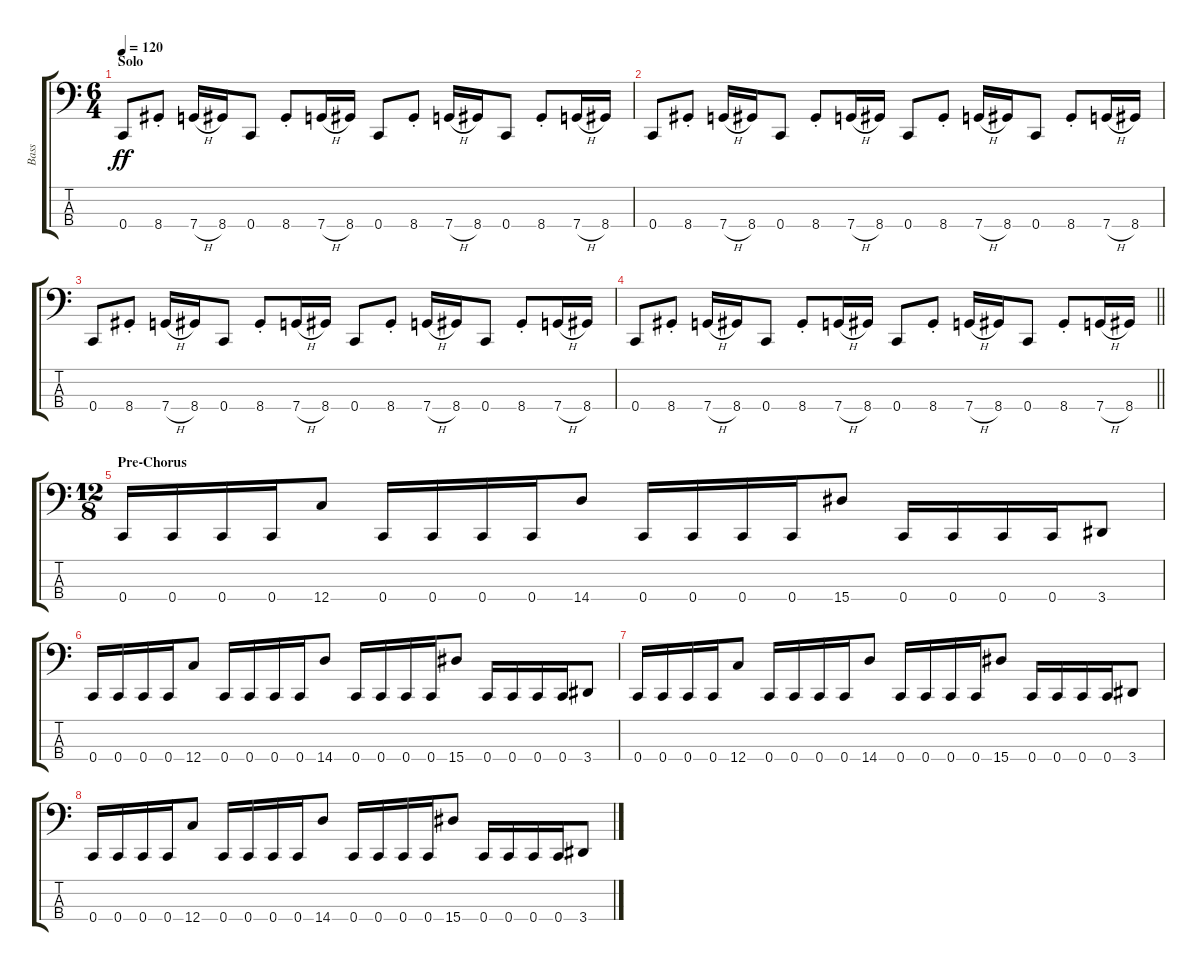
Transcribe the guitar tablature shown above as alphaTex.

\track ("Bass" "Bass") {instrument electricbasspick}
\staff {score tabs}
\tuning (Eb2 Bb1 F1 C1) {hide}
\ts (6 4)
\section ("" "Solo")
\tempo 120
\clef f4
\ks c
0.4.8{dy ff} 8.4{st}.8 7.4{h}.16 8.4.16 0.4.8 8.4{st}.8 7.4{h}.16 8.4.16 0.4.8 8.4{st}.8 7.4{h}.16 8.4.16 0.4.8 8.4{st}.8 7.4{h}.16 8.4.16 |
0.4.8 8.4{st}.8 7.4{h}.16 8.4.16 0.4.8 8.4{st}.8 7.4{h}.16 8.4.16 0.4.8 8.4{st}.8 7.4{h}.16 8.4.16 0.4.8 8.4{st}.8 7.4{h}.16 8.4.16 |
0.4.8 8.4{st}.8 7.4{h}.16 8.4.16 0.4.8 8.4{st}.8 7.4{h}.16 8.4.16 0.4.8 8.4{st}.8 7.4{h}.16 8.4.16 0.4.8 8.4{st}.8 7.4{h}.16 8.4.16 |
\barLineRight lightlight
0.4.8 8.4{st}.8 7.4{h}.16 8.4.16 0.4.8 8.4{st}.8 7.4{h}.16 8.4.16 0.4.8 8.4{st}.8 7.4{h}.16 8.4.16 0.4.8 8.4{st}.8 7.4{h}.16 8.4.16 |
\ts (12 8)
\section ("" "Pre-Chorus")
0.4.16 0.4.16 0.4.16 0.4.16 12.4.8 0.4.16 0.4.16 0.4.16 0.4.16 14.4.8 0.4.16 0.4.16 0.4.16 0.4.16 15.4.8 0.4.16 0.4.16 0.4.16 0.4.16 3.4.8 |
0.4.16 0.4.16 0.4.16 0.4.16 12.4.8 0.4.16 0.4.16 0.4.16 0.4.16 14.4.8 0.4.16 0.4.16 0.4.16 0.4.16 15.4.8 0.4.16 0.4.16 0.4.16 0.4.16 3.4.8 |
0.4.16 0.4.16 0.4.16 0.4.16 12.4.8 0.4.16 0.4.16 0.4.16 0.4.16 14.4.8 0.4.16 0.4.16 0.4.16 0.4.16 15.4.8 0.4.16 0.4.16 0.4.16 0.4.16 3.4.8 |
0.4.16 0.4.16 0.4.16 0.4.16 12.4.8 0.4.16 0.4.16 0.4.16 0.4.16 14.4.8 0.4.16 0.4.16 0.4.16 0.4.16 15.4.8 0.4.16 0.4.16 0.4.16 0.4.16 3.4.8
